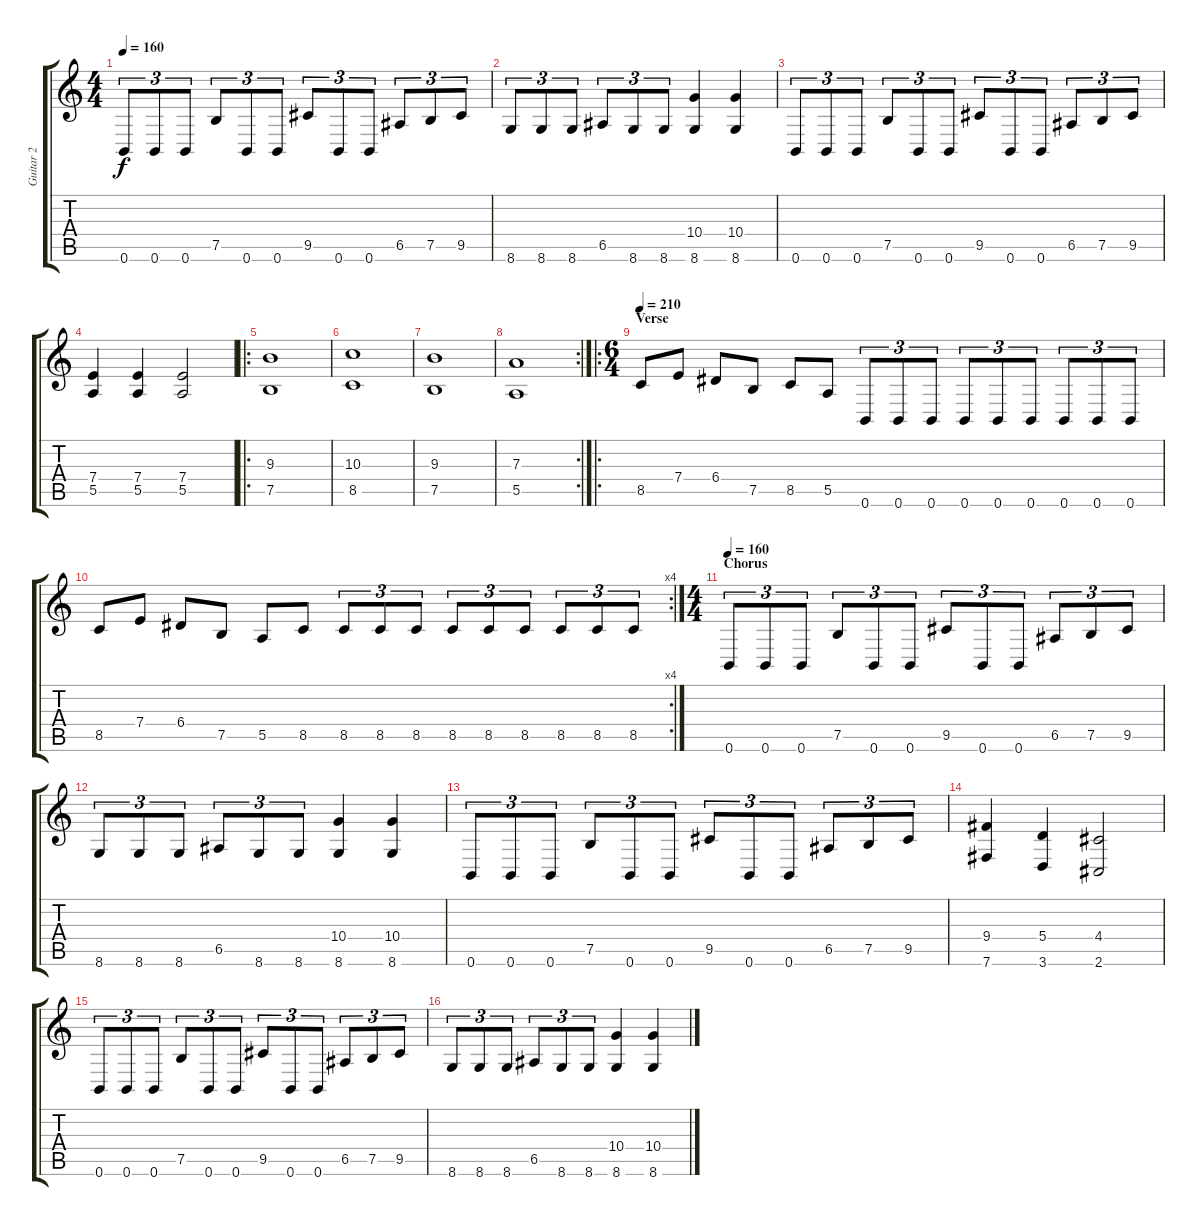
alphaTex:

\track ("Guitar 2" "Guitar 2") {instrument distortionguitar}
\staff {score tabs}
\tuning (B3 Gb3 D3 A2 E2 B1) {hide}
\ts (4 4)
\tempo 160
\clef g2
\ks c
0.6.8{tu (3 2) dy f} 0.6.8{tu (3 2)} 0.6.8{tu (3 2)} 7.5.8{tu (3 2)} 0.6.8{tu (3 2)} 0.6.8{tu (3 2)} 9.5.8{tu (3 2)} 0.6.8{tu (3 2)} 0.6.8{tu (3 2)} 6.5.8{tu (3 2)} 7.5.8{tu (3 2)} 9.5.8{tu (3 2)} |
8.6.8{tu (3 2)} 8.6.8{tu (3 2)} 8.6.8{tu (3 2)} 6.5.8{tu (3 2)} 8.6.8{tu (3 2)} 8.6.8{tu (3 2)} (10.4 8.6).4 (10.4 8.6).4 |
0.6.8{tu (3 2)} 0.6.8{tu (3 2)} 0.6.8{tu (3 2)} 7.5.8{tu (3 2)} 0.6.8{tu (3 2)} 0.6.8{tu (3 2)} 9.5.8{tu (3 2)} 0.6.8{tu (3 2)} 0.6.8{tu (3 2)} 6.5.8{tu (3 2)} 7.5.8{tu (3 2)} 9.5.8{tu (3 2)} |
(7.4 5.5).4 (7.4 5.5).4 (7.4 5.5).2 |
\ro
(9.3 7.5).1 |
(10.3 8.5).1 |
(9.3 7.5).1 |
\rc 2
(7.3 5.5).1 |
\ro
\ts (6 4)
\section ("" "Verse")
\tempo 210
8.5.8 7.4.8 6.4.8 7.5.8 8.5.8 5.5.8 0.6.8{tu (3 2)} 0.6.8{tu (3 2)} 0.6.8{tu (3 2)} 0.6.8{tu (3 2)} 0.6.8{tu (3 2)} 0.6.8{tu (3 2)} 0.6.8{tu (3 2)} 0.6.8{tu (3 2)} 0.6.8{tu (3 2)} |
\rc 4
8.5.8 7.4.8 6.4.8 7.5.8 5.5.8 8.5.8 8.5.8{tu (3 2)} 8.5.8{tu (3 2)} 8.5.8{tu (3 2)} 8.5.8{tu (3 2)} 8.5.8{tu (3 2)} 8.5.8{tu (3 2)} 8.5.8{tu (3 2)} 8.5.8{tu (3 2)} 8.5.8{tu (3 2)} |
\ts (4 4)
\section ("" "Chorus")
\tempo 160
0.6.8{tu (3 2)} 0.6.8{tu (3 2)} 0.6.8{tu (3 2)} 7.5.8{tu (3 2)} 0.6.8{tu (3 2)} 0.6.8{tu (3 2)} 9.5.8{tu (3 2)} 0.6.8{tu (3 2)} 0.6.8{tu (3 2)} 6.5.8{tu (3 2)} 7.5.8{tu (3 2)} 9.5.8{tu (3 2)} |
8.6.8{tu (3 2)} 8.6.8{tu (3 2)} 8.6.8{tu (3 2)} 6.5.8{tu (3 2)} 8.6.8{tu (3 2)} 8.6.8{tu (3 2)} (10.4 8.6).4 (10.4 8.6).4 |
0.6.8{tu (3 2)} 0.6.8{tu (3 2)} 0.6.8{tu (3 2)} 7.5.8{tu (3 2)} 0.6.8{tu (3 2)} 0.6.8{tu (3 2)} 9.5.8{tu (3 2)} 0.6.8{tu (3 2)} 0.6.8{tu (3 2)} 6.5.8{tu (3 2)} 7.5.8{tu (3 2)} 9.5.8{tu (3 2)} |
(9.4 7.6).4 (5.4 3.6).4 (4.4 2.6).2 |
0.6.8{tu (3 2)} 0.6.8{tu (3 2)} 0.6.8{tu (3 2)} 7.5.8{tu (3 2)} 0.6.8{tu (3 2)} 0.6.8{tu (3 2)} 9.5.8{tu (3 2)} 0.6.8{tu (3 2)} 0.6.8{tu (3 2)} 6.5.8{tu (3 2)} 7.5.8{tu (3 2)} 9.5.8{tu (3 2)} |
8.6.8{tu (3 2)} 8.6.8{tu (3 2)} 8.6.8{tu (3 2)} 6.5.8{tu (3 2)} 8.6.8{tu (3 2)} 8.6.8{tu (3 2)} (10.4 8.6).4 (10.4 8.6).4
